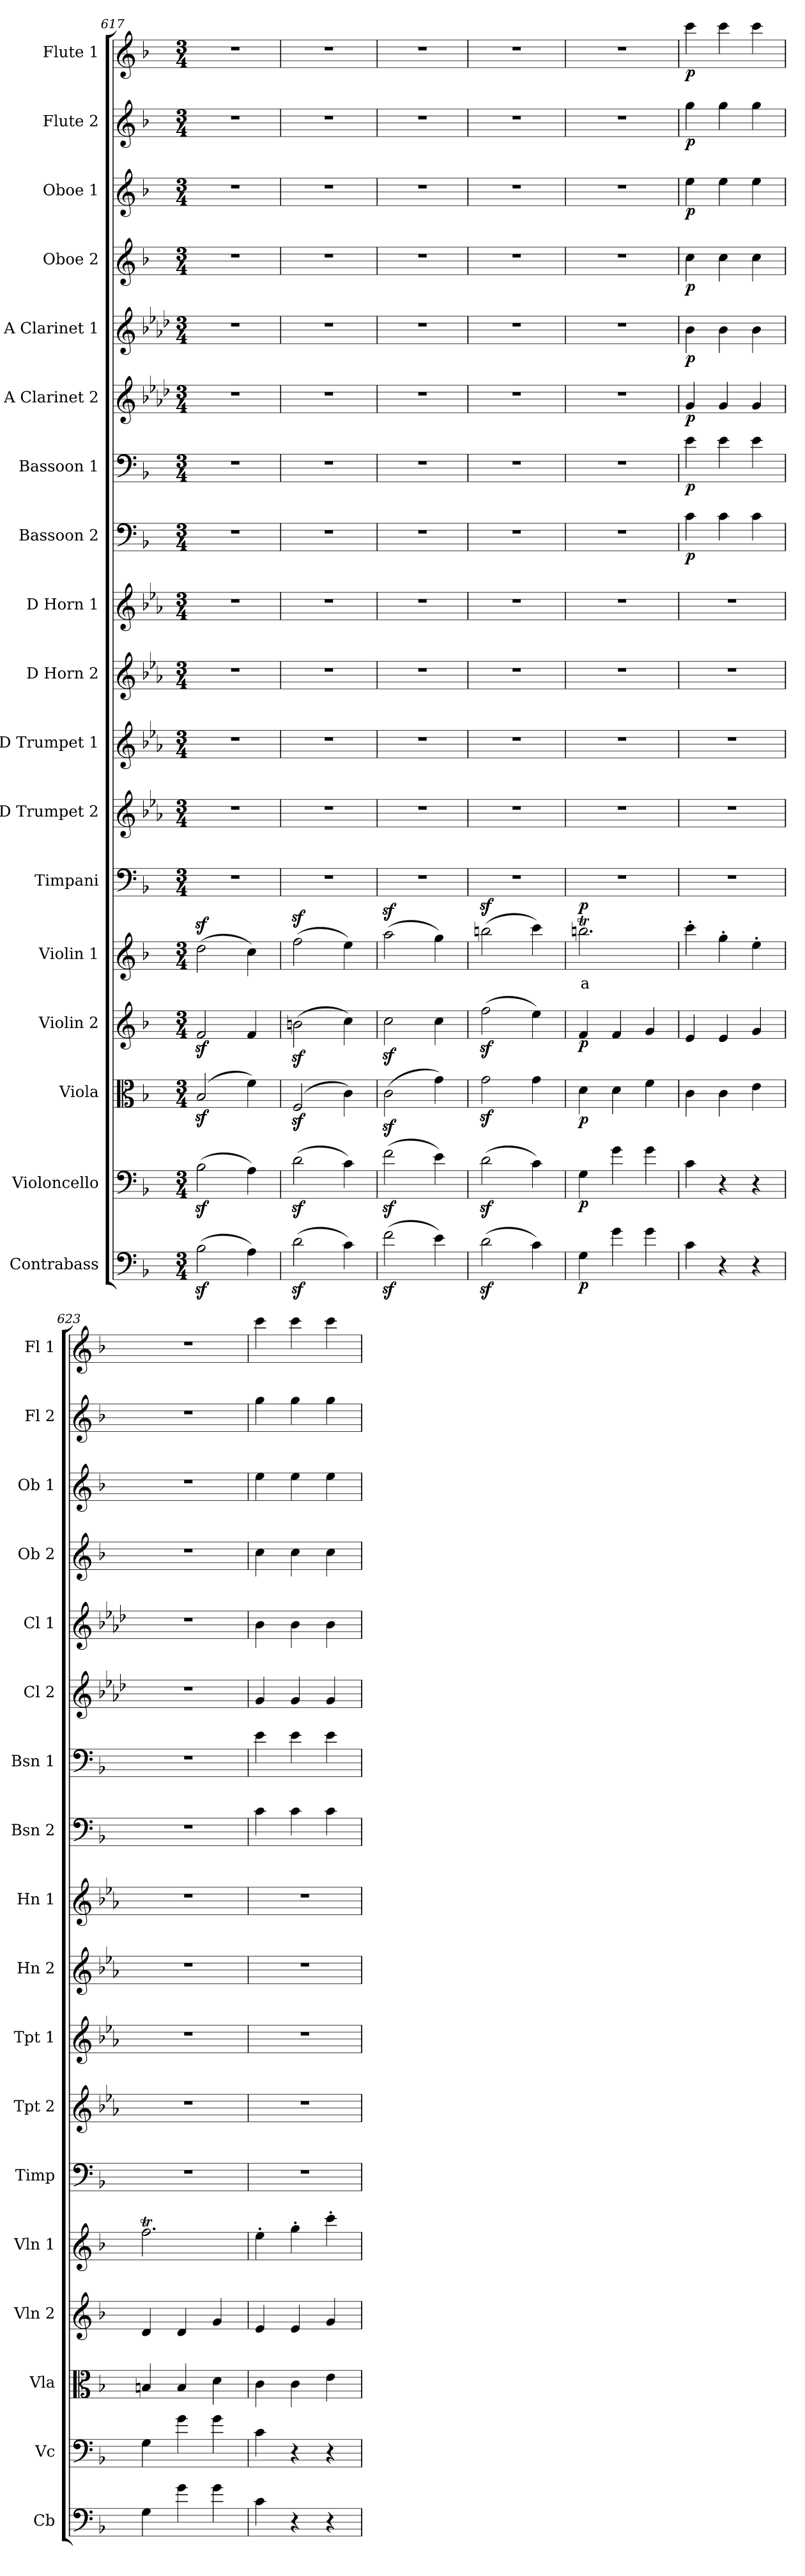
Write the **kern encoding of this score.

**kern	**dynam	**kern	**dynam	**kern	**dynam	**kern	**dynam	**kern	**text	**dynam	**kern	**kern	**kern	**kern	**kern	**kern	**dynam	**kern	**dynam	**kern	**dynam	**kern	**dynam	**kern	**dynam	**kern	**dynam	**kern	**dynam	**kern	**dynam
*part18	*part18	*part17	*part17	*part16	*part16	*part15	*part15	*part14	*part14	*part14	*part13	*part12	*part11	*part10	*part9	*part8	*part8	*part7	*part7	*part6	*part6	*part5	*part5	*part4	*part4	*part3	*part3	*part2	*part2	*part1	*part1
*staff18	*staff18	*staff17	*staff17	*staff16	*staff16	*staff15	*staff15	*staff14	*staff14	*staff14	*staff13	*staff12	*staff11	*staff10	*staff9	*staff8	*staff8	*staff7	*staff7	*staff6	*staff6	*staff5	*staff5	*staff4	*staff4	*staff3	*staff3	*staff2	*staff2	*staff1	*staff1
*I"Contrabass	*	*I"Violoncello	*	*I"Viola	*	*I"Violin 2	*	*I"Violin 1	*	*	*I"Timpani	*I"D Trumpet 2	*I"D Trumpet 1	*I"D Horn 2	*I"D Horn 1	*I"Bassoon 2	*	*I"Bassoon 1	*	*I"A Clarinet 2	*	*I"A Clarinet 1	*	*I"Oboe 2	*	*I"Oboe 1	*	*I"Flute 2	*	*I"Flute 1	*
*I'Cb	*	*I'Vc	*	*I'Vla	*	*I'Vln 2	*	*I'Vln 1	*	*	*I'Timp	*I'Tpt 2	*I'Tpt 1	*I'Hn 2	*I'Hn 1	*I'Bsn 2	*	*I'Bsn 1	*	*I'Cl 2	*	*I'Cl 1	*	*I'Ob 2	*	*I'Ob 1	*	*I'Fl 2	*	*I'Fl 1	*
*clefF4	*	*clefF4	*	*clefC3	*	*clefG2	*	*clefG2	*	*	*clefF4	*clefG2	*clefG2	*clefG2	*clefG2	*clefF4	*	*clefF4	*	*clefG2	*	*clefG2	*	*clefG2	*	*clefG2	*	*clefG2	*	*clefG2	*
*ITrd7c12	*	*	*	*	*	*	*	*	*	*	*	*ITrd-1c-2	*ITrd-1c-2	*ITrd6c10	*ITrd6c10	*	*	*	*	*ITrd2c3	*	*ITrd2c3	*	*	*	*	*	*	*	*	*
*k[b-]	*	*k[b-]	*	*k[b-]	*	*k[b-]	*	*k[b-]	*	*	*k[b-]	*k[b-]	*k[b-]	*k[b-]	*k[b-]	*k[b-]	*	*k[b-]	*	*k[b-]	*	*k[b-]	*	*k[b-]	*	*k[b-]	*	*k[b-]	*	*k[b-]	*
*M3/4	*	*M3/4	*	*M3/4	*	*M3/4	*	*M3/4	*	*	*M3/4	*M3/4	*M3/4	*M3/4	*M3/4	*M3/4	*	*M3/4	*	*M3/4	*	*M3/4	*	*M3/4	*	*M3/4	*	*M3/4	*	*M3/4	*
=617	=617	=617	=617	=617	=617	=617	=617	=617	=617	=617	=617	=617	=617	=617	=617	=617	=617	=617	=617	=617	=617	=617	=617	=617	=617	=617	=617	=617	=617	=617	=617
(2BB-z<\	.	(2B-z<\	.	(2B-z</	.	2fz</	.	(2ddz<\	.	.	2.r	2.r	2.r	2.r	2.r	2.r	.	2.r	.	2.r	.	2.r	.	2.r	.	2.r	.	2.r	.	2.r	.
4AA\)	.	4A\)	.	4f\)	.	4f/	.	4cc\)	.	.	.	.	.	.	.	.	.	.	.	.	.	.	.	.	.	.	.	.	.	.	.
=618	=618	=618	=618	=618	=618	=618	=618	=618	=618	=618	=618	=618	=618	=618	=618	=618	=618	=618	=618	=618	=618	=618	=618	=618	=618	=618	=618	=618	=618	=618	=618
(2Dz<\	.	(2dz<\	.	(2Fz</	.	(2bnz<\	.	(2ffz<\	.	.	2.r	2.r	2.r	2.r	2.r	2.r	.	2.r	.	2.r	.	2.r	.	2.r	.	2.r	.	2.r	.	2.r	.
4C\)	.	4c\)	.	4c\)	.	4cc\)	.	4ee\)	.	.	.	.	.	.	.	.	.	.	.	.	.	.	.	.	.	.	.	.	.	.	.
=619	=619	=619	=619	=619	=619	=619	=619	=619	=619	=619	=619	=619	=619	=619	=619	=619	=619	=619	=619	=619	=619	=619	=619	=619	=619	=619	=619	=619	=619	=619	=619
(2Fz<\	.	(2fz<\	.	(2cz<\	.	2ccz<\	.	(2aaz<\	.	.	2.r	2.r	2.r	2.r	2.r	2.r	.	2.r	.	2.r	.	2.r	.	2.r	.	2.r	.	2.r	.	2.r	.
4E\)	.	4e\)	.	4g\)	.	4cc\	.	4gg\)	.	.	.	.	.	.	.	.	.	.	.	.	.	.	.	.	.	.	.	.	.	.	.
=620	=620	=620	=620	=620	=620	=620	=620	=620	=620	=620	=620	=620	=620	=620	=620	=620	=620	=620	=620	=620	=620	=620	=620	=620	=620	=620	=620	=620	=620	=620	=620
(2Dz<\	.	(2dz<\	.	2gz<\	.	(2ffz<\	.	(2bbnz<\	.	.	2.r	2.r	2.r	2.r	2.r	2.r	.	2.r	.	2.r	.	2.r	.	2.r	.	2.r	.	2.r	.	2.r	.
4C\)	.	4c\)	.	4g\	.	4ee\)	.	4ccc\)	.	.	.	.	.	.	.	.	.	.	.	.	.	.	.	.	.	.	.	.	.	.	.
=621	=621	=621	=621	=621	=621	=621	=621	=621	=621	=621	=621	=621	=621	=621	=621	=621	=621	=621	=621	=621	=621	=621	=621	=621	=621	=621	=621	=621	=621	=621	=621
!	!LO:DY:b	!	!LO:DY:b	!	!LO:DY:b	!	!LO:DY:b	!	!LO:LY:b:color=#FF0000	!LO:DY:b	!	!	!	!	!	!	!	!	!	!	!	!	!	!	!	!	!	!	!	!	!
4GG\	p	4G\	p	4d\	p	4f/	p	2.bbnt\	a	p	2.r	2.r	2.r	2.r	2.r	2.r	.	2.r	.	2.r	.	2.r	.	2.r	.	2.r	.	2.r	.	2.r	.
4G\	.	4g\	.	4d\	.	4f/	.	.	.	.	.	.	.	.	.	.	.	.	.	.	.	.	.	.	.	.	.	.	.	.	.
4G\	.	4g\	.	4f\	.	4g/	.	.	.	.	.	.	.	.	.	.	.	.	.	.	.	.	.	.	.	.	.	.	.	.	.
=622	=622	=622	=622	=622	=622	=622	=622	=622	=622	=622	=622	=622	=622	=622	=622	=622	=622	=622	=622	=622	=622	=622	=622	=622	=622	=622	=622	=622	=622	=622	=622
!	!	!	!	!	!	!	!	!	!	!	!	!	!	!	!	!	!LO:DY:b	!	!LO:DY:b	!	!LO:DY:b	!	!LO:DY:b	!	!LO:DY:b	!	!LO:DY:b	!	!LO:DY:b	!	!LO:DY:b
4C\	.	4c\	.	4c\	.	4e/	.	4ccc'\	.	.	2.r	2.r	2.r	2.r	2.r	4c\	p	4e\	p	4e/	p	4g\	p	4cc\	p	4ee\	p	4gg\	p	4ccc\	p
4r	.	4r	.	4c\	.	4e/	.	4gg'\	.	.	.	.	.	.	.	4c\	.	4e\	.	4e/	.	4g\	.	4cc\	.	4ee\	.	4gg\	.	4ccc\	.
4r	.	4r	.	4e\	.	4g/	.	4ee'\	.	.	.	.	.	.	.	4c\	.	4e\	.	4e/	.	4g\	.	4cc\	.	4ee\	.	4gg\	.	4ccc\	.
=623	=623	=623	=623	=623	=623	=623	=623	=623	=623	=623	=623	=623	=623	=623	=623	=623	=623	=623	=623	=623	=623	=623	=623	=623	=623	=623	=623	=623	=623	=623	=623
4GG\	.	4G\	.	4Bn/	.	4d/	.	2.ffT\	.	.	2.r	2.r	2.r	2.r	2.r	2.r	.	2.r	.	2.r	.	2.r	.	2.r	.	2.r	.	2.r	.	2.r	.
4G\	.	4g\	.	4B/	.	4d/	.	.	.	.	.	.	.	.	.	.	.	.	.	.	.	.	.	.	.	.	.	.	.	.	.
4G\	.	4g\	.	4d\	.	4g/	.	.	.	.	.	.	.	.	.	.	.	.	.	.	.	.	.	.	.	.	.	.	.	.	.
=624	=624	=624	=624	=624	=624	=624	=624	=624	=624	=624	=624	=624	=624	=624	=624	=624	=624	=624	=624	=624	=624	=624	=624	=624	=624	=624	=624	=624	=624	=624	=624
4C\	.	4c\	.	4c\	.	4e/	.	4ee'\	.	.	2.r	2.r	2.r	2.r	2.r	4c\	.	4e\	.	4e/	.	4g\	.	4cc\	.	4ee\	.	4gg\	.	4ccc\	.
4r	.	4r	.	4c\	.	4e/	.	4gg'\	.	.	.	.	.	.	.	4c\	.	4e\	.	4e/	.	4g\	.	4cc\	.	4ee\	.	4gg\	.	4ccc\	.
4r	.	4r	.	4e\	.	4g/	.	4ccc'\	.	.	.	.	.	.	.	4c\	.	4e\	.	4e/	.	4g\	.	4cc\	.	4ee\	.	4gg\	.	4ccc\	.
=	=	=	=	=	=	=	=	=	=	=	=	=	=	=	=	=	=	=	=	=	=	=	=	=	=	=	=	=	=	=	=
*-	*-	*-	*-	*-	*-	*-	*-	*-	*-	*-	*-	*-	*-	*-	*-	*-	*-	*-	*-	*-	*-	*-	*-	*-	*-	*-	*-	*-	*-	*-	*-
